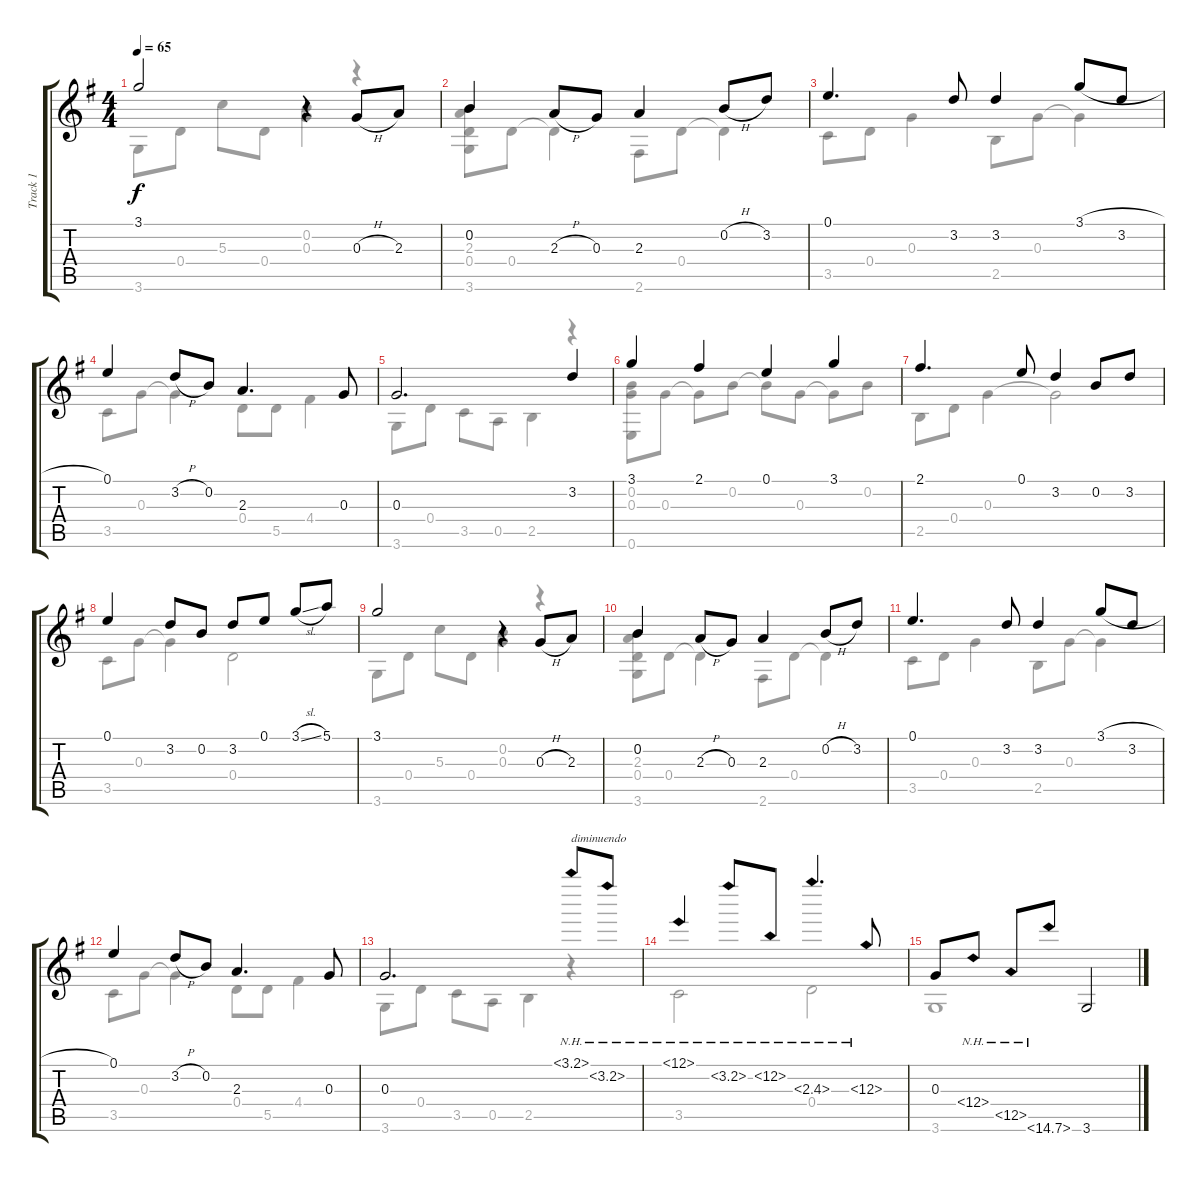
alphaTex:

\track ("Track 1" "Track 1") {instrument acousticguitarsteel}
\staff {score tabs}
\tuning (E4 B3 G3 D3 A2 E2) {hide}
\voice
\ts (4 4)
\tempo 65
\clef g2
\ks g
3.1.2{dy f} r.4 0.3{h}.8 2.3.8 |
0.2.4 2.3{h}.8 0.3.8 2.3.4 0.2{h}.8 3.2.8 |
0.1.4{d} 3.2.8 3.2.4 3.1{h}.8 3.2.8 |
0.1.4 3.2{h}.8 0.2.8 2.3.4{d} 0.3.8 |
0.3.2{d} 3.2.4 |
3.1.4 2.1.4 0.1.4 3.1.4 |
2.1.4{d} 0.1.8 3.2.4 0.2.8 3.2.8 |
0.1.4 3.2.8 0.2.8 3.2.8 0.1.8 3.1{sl}.8 5.1.8 |
3.1.2 r.4 0.3{h}.8 2.3.8 |
0.2.4 2.3{h}.8 0.3.8 2.3.4 0.2{h}.8 3.2.8 |
0.1.4{d} 3.2.8 3.2.4 3.1{h}.8 3.2.8 |
0.1.4 3.2{h}.8 0.2.8 2.3.4{d} 0.3.8 |
0.3.2{d} 3.1{nh}.8{txt "diminuendo"} 3.2{nh}.8 |
0.1{nh}.4 3.2{nh}.8 0.2{nh}.8 2.3{nh}.4{d} 0.3{nh}.8 |
0.3.8 12.4{nh}.8 12.5{nh}.8 15.6{nh}.8 3.6.2
\voice
\clef g2
\ottava regular
\simile none
\ks g
3.6.8{dy f} 0.4.8 5.3.8 0.4.8 (0.2 0.3).4 r.4 |
(0.2 2.3 0.4 3.6).8 0.4.8 0.4{t}.4 2.6.8 0.4.8 0.4{t}.4 |
3.5.8 0.4.8 0.3.4 2.5.8 0.3.8 0.3{t}.4 |
3.5.8 0.3.8 0.3{t}.4 0.4.8 5.5.8 4.4.4 |
3.6.8 0.4.8 3.5.8 0.5.8 2.5.4 r.4 |
(0.2 0.3 0.6).8 0.3.8 0.3{t}.8 0.2.8 0.2{t}.8 0.3.8 0.3{t}.8 0.2.8 |
2.5.8 0.4.8 0.3.4 0.3{t}.2 |
3.5.8 0.3.8 0.3{t}.4 0.4.2 |
3.6.8 0.4.8 5.3.8 0.4.8 (0.2 0.3).4 r.4 |
(0.2 2.3 0.4 3.6).8 0.4.8 0.4{t}.4 2.6.8 0.4.8 0.4{t}.4 |
3.5.8 0.4.8 0.3.4 2.5.8 0.3.8 0.3{t}.4 |
3.5.8 0.3.8 0.3{t}.4 0.4.8 5.5.8 4.4.4 |
3.6.8 0.4.8 3.5.8 0.5.8 2.5.4 r.4 |
3.5.2 0.4.2 |
3.6.1
